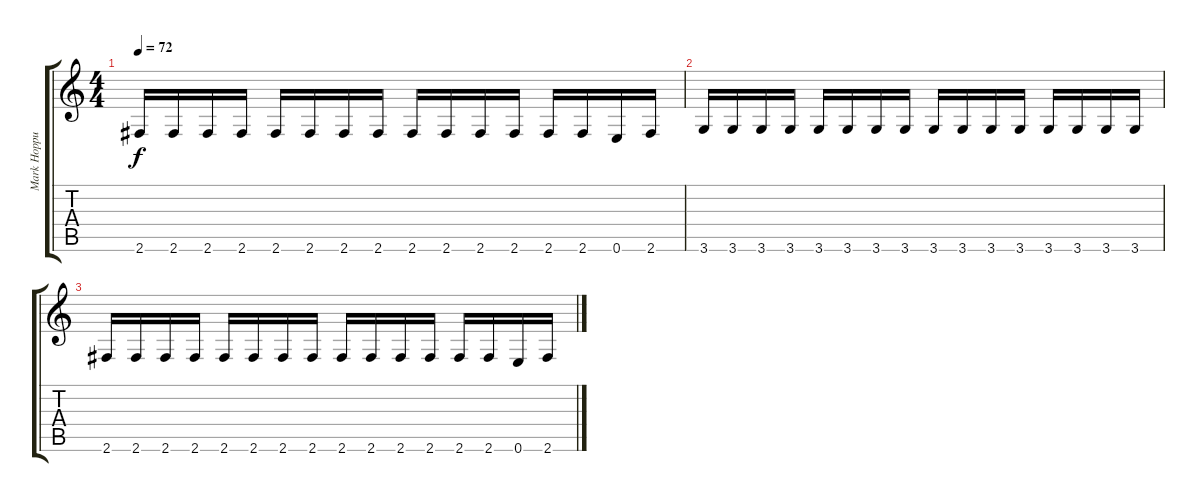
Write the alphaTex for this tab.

\track ("Mark Hoppus" "Mark Hoppu") {instrument electricbasspick}
\staff {score tabs}
\tuning (E4 B3 G3 D3 A2 E2) {hide}
\ts (4 4)
\tempo 72
\clef g2
\ks c
2.6.16{dy f} 2.6.16 2.6.16 2.6.16 2.6.16 2.6.16 2.6.16 2.6.16 2.6.16 2.6.16 2.6.16 2.6.16 2.6.16 2.6.16 0.6.16 2.6.16 |
3.6.16 3.6.16 3.6.16 3.6.16 3.6.16 3.6.16 3.6.16 3.6.16 3.6.16 3.6.16 3.6.16 3.6.16 3.6.16 3.6.16 3.6.16 3.6.16 |
2.6.16 2.6.16 2.6.16 2.6.16 2.6.16 2.6.16 2.6.16 2.6.16 2.6.16 2.6.16 2.6.16 2.6.16 2.6.16 2.6.16 0.6.16 2.6.16
